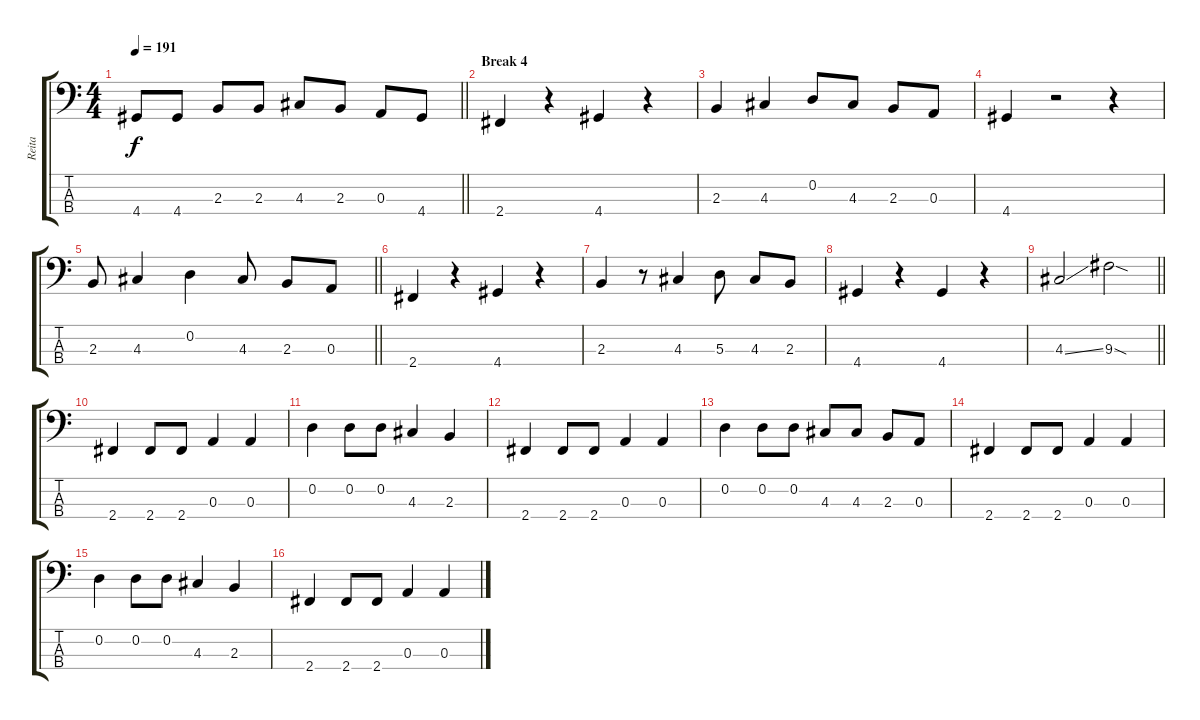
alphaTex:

\track ("Reita" "Reita") {instrument electricbasspick}
\staff {score tabs}
\tuning (G2 D2 A1 E1) {hide}
\ts (4 4)
\tempo 191
\clef f4
\barLineRight lightlight
\ks c
4.4.8{dy f} 4.4.8 2.3.8 2.3.8 4.3.8 2.3.8 0.3.8 4.4.8 |
\section ("" "Break 4")
2.4.4 r.4 4.4.4 r.4 |
2.3.4 4.3.4 0.2.8 4.3.8 2.3.8 0.3.8 |
4.4.4 r.2 r.4 |
\barLineRight lightlight
2.3.8 4.3.4 0.2.4 4.3.8 2.3.8 0.3.8 |
2.4.4 r.4 4.4.4 r.4 |
2.3.4 r.8 4.3.4 5.3.8 4.3.8 2.3.8 |
4.4.4 r.4 4.4.4 r.4 |
\barLineRight lightlight
4.3{ss}.2 9.3{sod}.2 |
\section ("" "")
2.4.4 2.4.8 2.4.8 0.3.4 0.3.4 |
0.2.4 0.2.8 0.2.8 4.3.4 2.3.4 |
2.4.4 2.4.8 2.4.8 0.3.4 0.3.4 |
0.2.4 0.2.8 0.2.8 4.3.8 4.3.8 2.3.8 0.3.8 |
2.4.4 2.4.8 2.4.8 0.3.4 0.3.4 |
0.2.4 0.2.8 0.2.8 4.3.4 2.3.4 |
2.4.4 2.4.8 2.4.8 0.3.4 0.3.4
